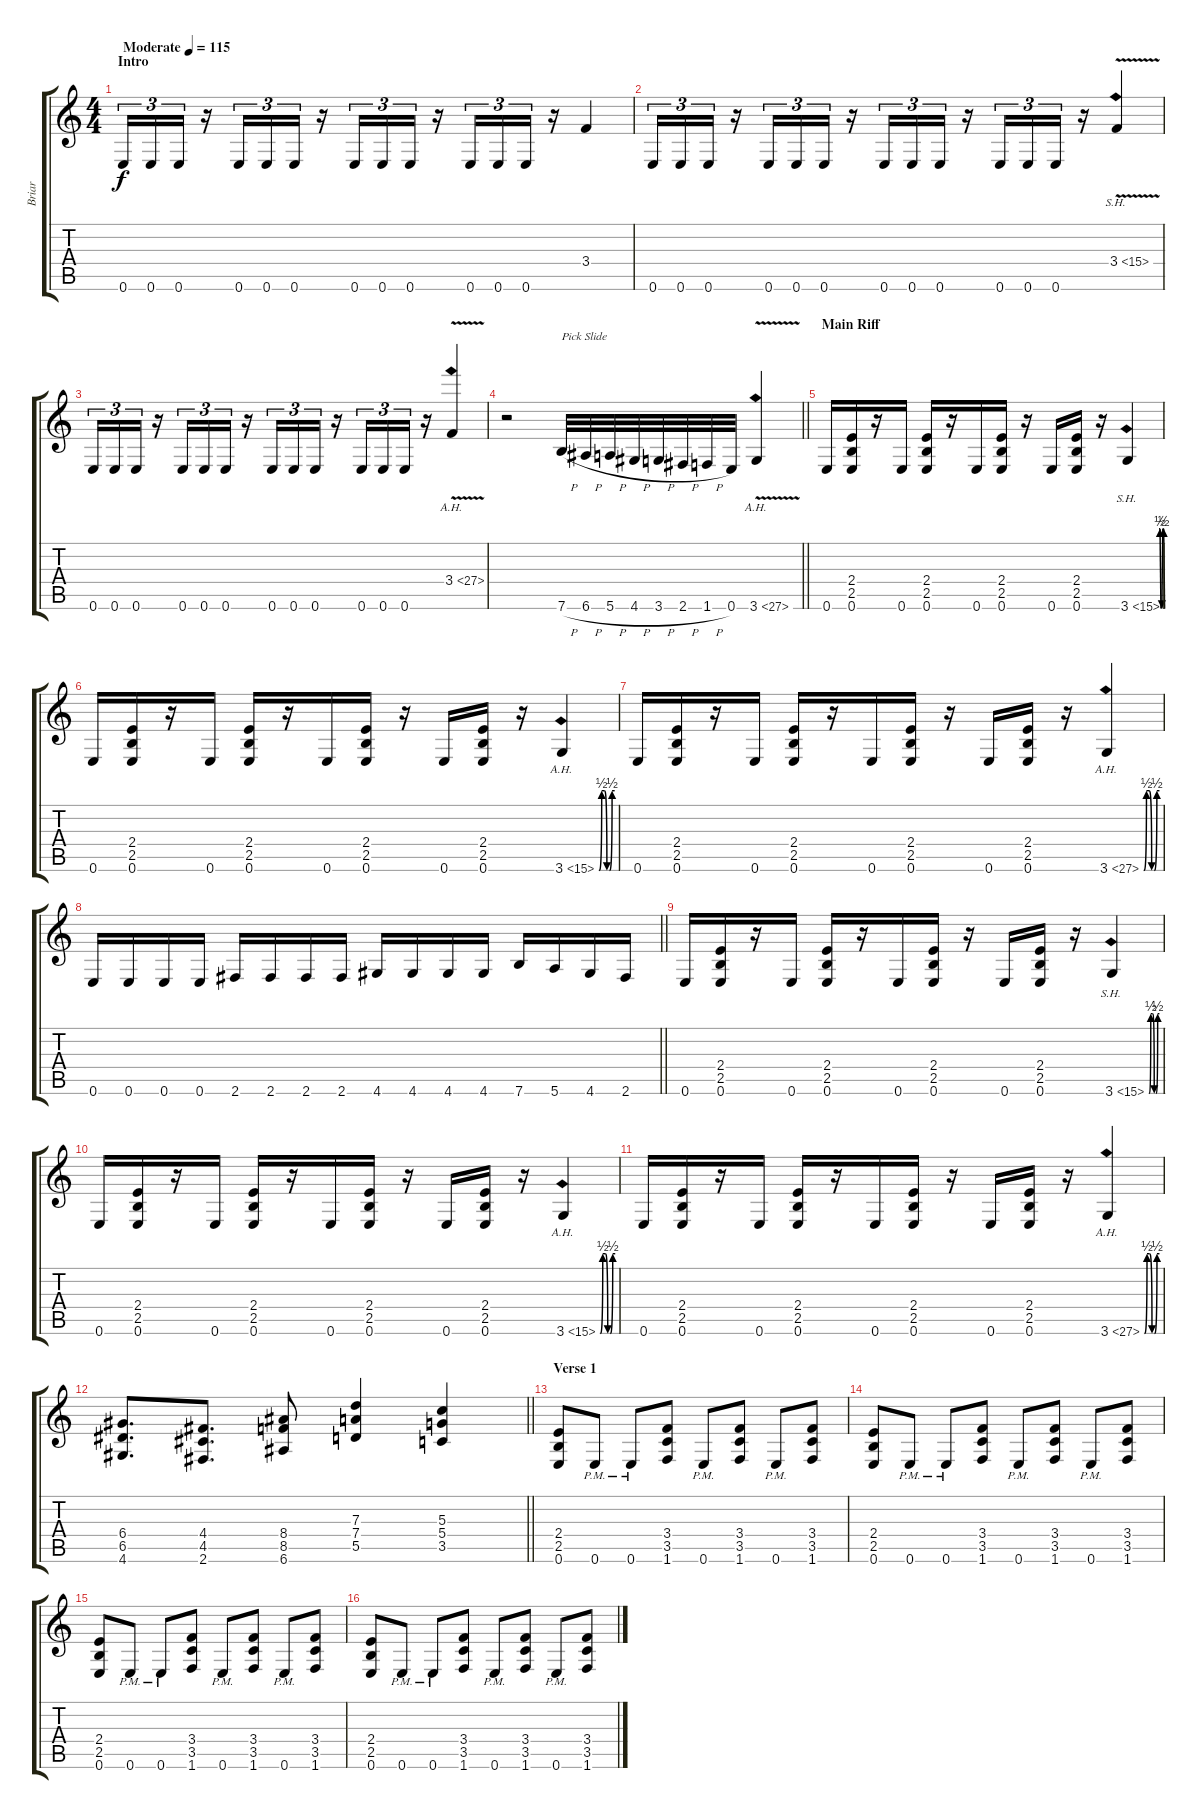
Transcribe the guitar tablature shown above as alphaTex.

\track ("Briar" "Briar") {instrument overdrivenguitar}
\staff {score tabs}
\tuning (E4 B3 G3 D3 A2 E2) {hide}
\ts (4 4)
\section ("" "Intro")
\tempo (115 "Moderate")
\clef g2
\ks c
0.6.16{tu (3 2) dy f instrument overdrivenguitar} 0.6.16{tu (3 2)} 0.6.16{tu (3 2)} r.16 0.6.16{tu (3 2)} 0.6.16{tu (3 2)} 0.6.16{tu (3 2)} r.16 0.6.16{tu (3 2)} 0.6.16{tu (3 2)} 0.6.16{tu (3 2)} r.16 0.6.16{tu (3 2)} 0.6.16{tu (3 2)} 0.6.16{tu (3 2)} r.16 3.4.4 |
0.6.16{tu (3 2)} 0.6.16{tu (3 2)} 0.6.16{tu (3 2)} r.16 0.6.16{tu (3 2)} 0.6.16{tu (3 2)} 0.6.16{tu (3 2)} r.16 0.6.16{tu (3 2)} 0.6.16{tu (3 2)} 0.6.16{tu (3 2)} r.16 0.6.16{tu (3 2)} 0.6.16{tu (3 2)} 0.6.16{tu (3 2)} r.16 3.4{sh 12 v}.4 |
0.6.16{tu (3 2)} 0.6.16{tu (3 2)} 0.6.16{tu (3 2)} r.16 0.6.16{tu (3 2)} 0.6.16{tu (3 2)} 0.6.16{tu (3 2)} r.16 0.6.16{tu (3 2)} 0.6.16{tu (3 2)} 0.6.16{tu (3 2)} r.16 0.6.16{tu (3 2)} 0.6.16{tu (3 2)} 0.6.16{tu (3 2)} r.16 3.4{ah 24 v}.4 |
\barLineRight lightlight
r.2 7.6{h}.32{txt "Pick Slide"} 6.6{h}.32 5.6{h}.32 4.6{h}.32 3.6{h}.32 2.6{h}.32 1.6{h}.32 0.6.32 3.6{ah 24 v}.4 |
\section ("" "Main Riff")
0.6.16 (2.4 2.5 0.6).16 r.16 0.6.16 (2.4 2.5 0.6).16 r.16 0.6.16 (2.4 2.5 0.6).16 r.16 0.6.16 (2.4 2.5 0.6).16 r.16 3.6{be (custom 0 0 10 2 20 2 30 0 40 0 50 2 60 2) sh 12}.4 |
0.6.16 (2.4 2.5 0.6).16 r.16 0.6.16 (2.4 2.5 0.6).16 r.16 0.6.16 (2.4 2.5 0.6).16 r.16 0.6.16 (2.4 2.5 0.6).16 r.16 3.6{be (custom 0 0 10 2 20 2 30 0 40 0 50 2 60 2) ah 12}.4 |
0.6.16 (2.4 2.5 0.6).16 r.16 0.6.16 (2.4 2.5 0.6).16 r.16 0.6.16 (2.4 2.5 0.6).16 r.16 0.6.16 (2.4 2.5 0.6).16 r.16 3.6{be (custom 0 0 10 2 20 2 30 0 40 0 50 2 60 2) ah 24}.4 |
\barLineRight lightlight
0.6.16 0.6.16 0.6.16 0.6.16 2.6.16 2.6.16 2.6.16 2.6.16 4.6.16 4.6.16 4.6.16 4.6.16 7.6.16 5.6.16 4.6.16 2.6.16 |
0.6.16 (2.4 2.5 0.6).16 r.16 0.6.16 (2.4 2.5 0.6).16 r.16 0.6.16 (2.4 2.5 0.6).16 r.16 0.6.16 (2.4 2.5 0.6).16 r.16 3.6{be (custom 0 0 10 2 20 2 30 0 40 0 50 2 60 2) sh 12}.4 |
0.6.16 (2.4 2.5 0.6).16 r.16 0.6.16 (2.4 2.5 0.6).16 r.16 0.6.16 (2.4 2.5 0.6).16 r.16 0.6.16 (2.4 2.5 0.6).16 r.16 3.6{be (custom 0 0 10 2 20 2 30 0 40 0 50 2 60 2) ah 12}.4 |
0.6.16 (2.4 2.5 0.6).16 r.16 0.6.16 (2.4 2.5 0.6).16 r.16 0.6.16 (2.4 2.5 0.6).16 r.16 0.6.16 (2.4 2.5 0.6).16 r.16 3.6{be (custom 0 0 10 2 20 2 30 0 40 0 50 2 60 2) ah 24}.4 |
\barLineRight lightlight
(6.4 6.5 4.6).8{d} (4.4 4.5 2.6).8{d} (8.4 8.5 6.6).8 (7.3 7.4 5.5).4 (5.3 5.4 3.5).4 |
\section ("" "Verse 1")
(2.4 2.5 0.6).8 0.6{pm}.8 0.6{pm}.8 (3.4 3.5 1.6).8 0.6{pm}.8 (3.4 3.5 1.6).8 0.6{pm}.8 (3.4 3.5 1.6).8 |
(2.4 2.5 0.6).8 0.6{pm}.8 0.6{pm}.8 (3.4 3.5 1.6).8 0.6{pm}.8 (3.4 3.5 1.6).8 0.6{pm}.8 (3.4 3.5 1.6).8 |
(2.4 2.5 0.6).8 0.6{pm}.8 0.6{pm}.8 (3.4 3.5 1.6).8 0.6{pm}.8 (3.4 3.5 1.6).8 0.6{pm}.8 (3.4 3.5 1.6).8 |
(2.4 2.5 0.6).8 0.6{pm}.8 0.6{pm}.8 (3.4 3.5 1.6).8 0.6{pm}.8 (3.4 3.5 1.6).8 0.6{pm}.8 (3.4 3.5 1.6).8
